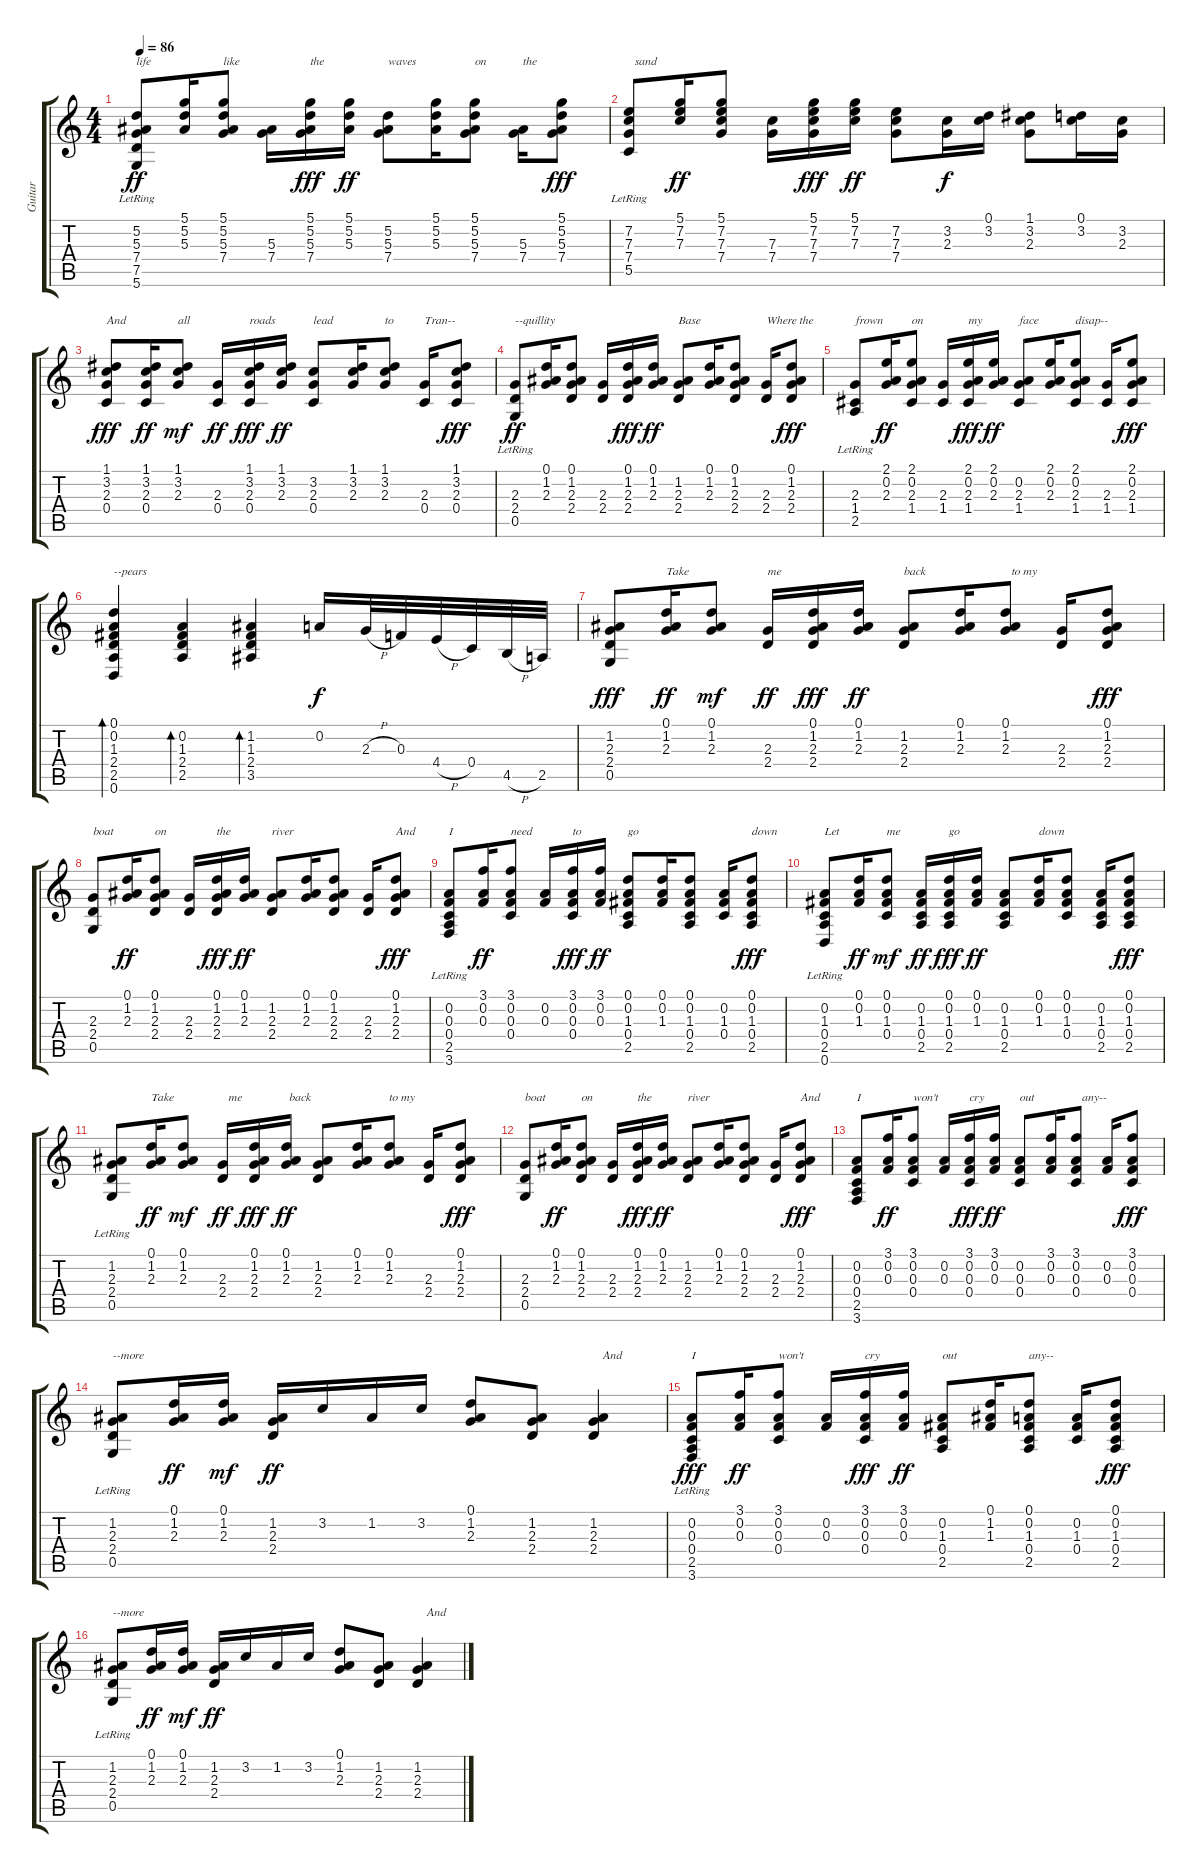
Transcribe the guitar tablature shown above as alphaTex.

\track ("Guitar" "Guitar") {instrument electricguitarjazz}
\staff {score tabs}
\tuning (D4 A3 F3 C3 G2 D2) {hide}
\ts (4 4)
\tempo 86
\clef g2
\ks c
(5.2 5.3 7.4 7.5 5.6{lr}).8{txt "life" dy ff} (5.1 5.2 5.3).16 (5.1 5.2 5.3 7.4).8{txt "like"} (5.3 7.4).16 (5.1 5.2 5.3 7.4).16{txt "the" dy fff} (5.1 5.2 5.3).16{dy ff} (5.2 5.3 7.4).8{txt "waves"} (5.1 5.2 5.3).16 (5.1 5.2 5.3 7.4).8{txt "on"} (5.3 7.4).16{txt "the"} (5.1 5.2 5.3 7.4).8{dy fff} |
(7.2 7.3 7.4 5.5{lr}).8{txt "  sand"} (5.1 7.2 7.3).16{dy ff} (5.1 7.2 7.3 7.4).8 (7.3 7.4).16 (5.1 7.2 7.3 7.4).16{dy fff} (5.1 7.2 7.3).16{dy ff} (7.2 7.3 7.4).8 (3.2 2.3).16{dy f} (0.1 3.2).16 (1.1 3.2 2.3).8 (0.1 3.2).16 (3.2 2.3).16 |
(1.1 3.2 2.3 0.4).8{txt "And" dy fff} (1.1 3.2 2.3 0.4).16{dy ff} (1.1 3.2 2.3).8{txt "all" dy mf} (2.3 0.4).16{dy ff} (1.1 3.2 2.3 0.4).16{txt "roads" dy fff} (1.1 3.2 2.3).16{dy ff} (3.2 2.3 0.4).8{txt "lead"} (1.1 3.2 2.3).16 (1.1 3.2 2.3).8{txt "to"} (2.3 0.4).16{txt "Tran--"} (1.1 3.2 2.3 0.4).8{dy fff} |
(2.3 2.4 0.5{lr}).8{txt "--quillity" dy ff} (0.1 1.2 2.3).16 (0.1 1.2 2.3 2.4).8 (2.3 2.4).16 (0.1 1.2 2.3 2.4).16{dy fff} (0.1 1.2 2.3).16{dy ff} (1.2 2.3 2.4).8{txt "Base"} (0.1 1.2 2.3).16 (0.1 1.2 2.3 2.4).8 (2.3 2.4).16{txt "Where the"} (0.1 1.2 2.3 2.4).8{dy fff} |
(2.3 1.4 2.5{lr}).8{txt "frown"} (2.1 0.2 2.3).16{dy ff} (2.1 0.2 2.3 1.4).8{txt "on"} (2.3 1.4).16 (2.1 0.2 2.3 1.4).16{txt "my" dy fff} (2.1 0.2 2.3).16{dy ff} (0.2 2.3 1.4).8{txt "face"} (2.1 0.2 2.3).16 (2.1 0.2 2.3 1.4).8{txt "disap--"} (2.3 1.4).16 (2.1 0.2 2.3 1.4).8{dy fff} |
(0.1 0.2 1.3 2.4 2.5 0.6).4{bd 120 txt "--pears"} (0.2 1.3 2.4 2.5).4{bd 120} (1.2 1.3 2.4 3.5).4{bd 120} 0.2.16{dy f} 2.3{h}.32 0.3.32 4.4{h}.32 0.4.32 4.5{h}.32 2.5.32 |
(1.2 2.3 2.4 0.5).8{dy fff} (0.1 1.2 2.3).16{txt "Take" dy ff} (0.1 1.2 2.3).8{dy mf} (2.3 2.4).16{txt "me" dy ff} (0.1 1.2 2.3 2.4).16{dy fff} (0.1 1.2 2.3).16{dy ff} (1.2 2.3 2.4).8{txt "back"} (0.1 1.2 2.3).16 (0.1 1.2 2.3).8{txt "  to my"} (2.3 2.4).16 (0.1 1.2 2.3 2.4).8{dy fff} |
(2.3 2.4 0.5).8{txt "boat"} (0.1 1.2 2.3).16{dy ff} (0.1 1.2 2.3 2.4).8{txt "on"} (2.3 2.4).16 (0.1 1.2 2.3 2.4).16{txt "the" dy fff} (0.1 1.2 2.3).16{dy ff} (1.2 2.3 2.4).8{txt "river"} (0.1 1.2 2.3).16 (0.1 1.2 2.3 2.4).8 (2.3 2.4).16 (0.1 1.2 2.3 2.4).8{txt "And" dy fff} |
(0.2 0.3 0.4 2.5 3.6{lr}).8{txt "I"} (3.1 0.2 0.3).16{dy ff} (3.1 0.2 0.3 0.4).8{txt "need"} (0.2 0.3).16 (3.1 0.2 0.3 0.4).16{txt "to" dy fff} (3.1 0.2 0.3).16{dy ff} (0.1 0.2 1.3 0.4 2.5).8{txt "go"} (0.1 0.2 1.3).16 (0.1 0.2 1.3 0.4 2.5).8 (0.2 1.3 0.4).16 (0.1 0.2 1.3 0.4 2.5).8{txt "down" dy fff} |
(0.2 1.3 0.4 2.5 0.6{lr}).8{txt "Let"} (0.1 0.2 1.3).16{dy ff} (0.1 0.2 1.3 0.4).8{txt "me" dy mf} (0.2 1.3 0.4 2.5).16{dy ff} (0.1 0.2 1.3 0.4 2.5).16{txt "go" dy fff} (0.1 0.2 1.3).16{dy ff} (0.2 1.3 0.4 2.5).8 (0.1 0.2 1.3).16{txt "down"} (0.1 0.2 1.3 0.4).8 (0.2 1.3 0.4 2.5).16 (0.1 0.2 1.3 0.4 2.5).8{dy fff} |
(1.2 2.3 2.4 0.5{lr}).8 (0.1 1.2 2.3).16{txt "Take" dy ff} (0.1 1.2 2.3).8{dy mf} (2.3 2.4).16{txt "  me" dy ff} (0.1 1.2 2.3 2.4).16{dy fff} (0.1 1.2 2.3).16{txt " back" dy ff} (1.2 2.3 2.4).8 (0.1 1.2 2.3).16 (0.1 1.2 2.3).8{txt "to my"} (2.3 2.4).16 (0.1 1.2 2.3 2.4).8{dy fff} |
(2.3 2.4 0.5).8{txt "boat"} (0.1 1.2 2.3).16{dy ff} (0.1 1.2 2.3 2.4).8{txt "on"} (2.3 2.4).16 (0.1 1.2 2.3 2.4).16{txt "the" dy fff} (0.1 1.2 2.3).16{dy ff} (1.2 2.3 2.4).8{txt "river"} (0.1 1.2 2.3).16 (0.1 1.2 2.3 2.4).8 (2.3 2.4).16 (0.1 1.2 2.3 2.4).8{txt "And" dy fff} |
(0.2 0.3 0.4 2.5 3.6).8{txt "I"} (3.1 0.2 0.3).16{dy ff} (3.1 0.2 0.3 0.4).8{txt "won't"} (0.2 0.3).16 (3.1 0.2 0.3 0.4).16{txt "cry" dy fff} (3.1 0.2 0.3).16{dy ff} (0.2 0.3 0.4).8{txt "out"} (3.1 0.2 0.3).16 (3.1 0.2 0.3 0.4).8{txt "  any--"} (0.2 0.3).16 (3.1 0.2 0.3 0.4).8{dy fff} |
(1.2 2.3 2.4 0.5{lr}).8{txt "--more"} (0.1 1.2 2.3).16{dy ff} (0.1 1.2 2.3).16{dy mf} (1.2 2.3 2.4).16{dy ff} 3.2.16 1.2.16 3.2.16 (0.1 1.2 2.3).8 (1.2 2.3 2.4).8 (1.2 2.3 2.4).4{txt "   And"} |
(0.2 0.3 0.4 2.5 3.6{lr}).8{txt "I" dy fff} (3.1 0.2 0.3).16{dy ff} (3.1 0.2 0.3 0.4).8{txt "won't"} (0.2 0.3).16 (3.1 0.2 0.3 0.4).16{txt "cry" dy fff} (3.1 0.2 0.3).16{dy ff} (0.2 1.3 0.4 2.5).8{txt "out"} (0.1 1.2 1.3).16 (0.1 0.2 1.3 0.4 2.5).8{txt "any--"} (0.2 1.3 0.4).16 (0.1 0.2 1.3 0.4 2.5).8{dy fff} |
(1.2 2.3 2.4 0.5{lr}).8{txt "--more"} (0.1 1.2 2.3).16{dy ff} (0.1 1.2 2.3).16{dy mf} (1.2 2.3 2.4).16{dy ff} 3.2.16 1.2.16 3.2.16 (0.1 1.2 2.3).8 (1.2 2.3 2.4).8 (1.2 2.3 2.4).4{txt "   And"}
